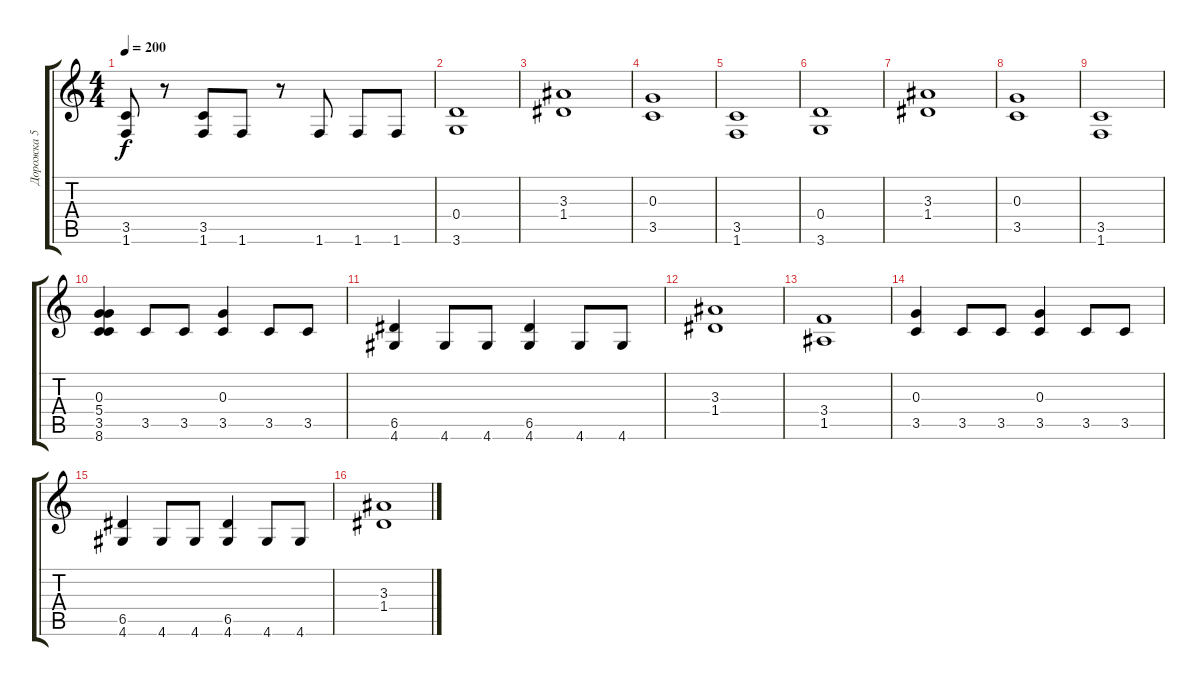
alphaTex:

\track ("Дорожка 5" "Дорожка 5") {instrument distortionguitar}
\staff {score tabs}
\tuning (E4 B3 G3 D3 A2 E2) {hide}
\ts (4 4)
\tempo 200
\clef g2
\ks c
(3.5 1.6).8{dy f} r.8 (3.5 1.6).8 1.6.8 r.8 1.6.8 1.6.8 1.6.8 |
(0.4 3.6).1 |
(3.3 1.4).1 |
(0.3 3.5).1 |
(3.5 1.6).1 |
(0.4 3.6).1 |
(3.3 1.4).1 |
(0.3 3.5).1 |
(3.5 1.6).1 |
(0.3 5.4 3.5 8.6).4 3.5.8 3.5.8 (0.3 3.5).4 3.5.8 3.5.8 |
(6.5 4.6).4 4.6.8 4.6.8 (6.5 4.6).4 4.6.8 4.6.8 |
(3.3 1.4).1 |
(3.4 1.5).1 |
(0.3 3.5).4 3.5.8 3.5.8 (0.3 3.5).4 3.5.8 3.5.8 |
(6.5 4.6).4 4.6.8 4.6.8 (6.5 4.6).4 4.6.8 4.6.8 |
(3.3 1.4).1
